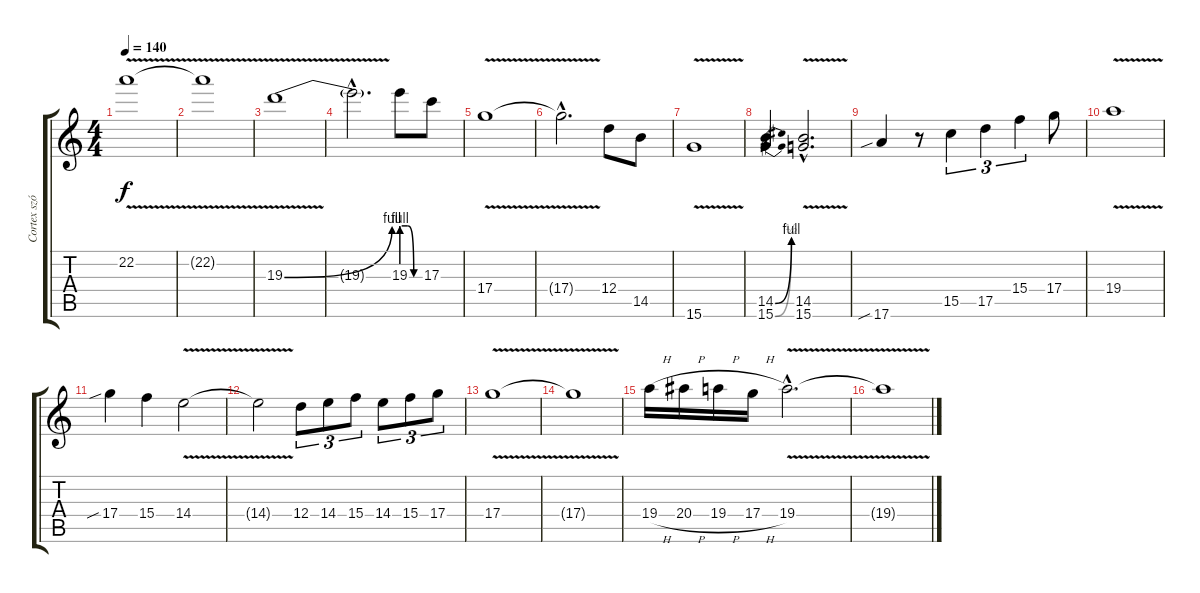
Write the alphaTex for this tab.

\track ("Cortex szóló" "Cortex szó") {instrument overdrivenguitar}
\staff {score tabs}
\tuning (E4 B3 G3 D3 A2 E2) {hide}
\ts (4 4)
\tempo 140
\clef g2
\ks c
22.2{v}.1{dy f} |
22.2{t}.1 |
19.3{be (bend 0 0 60 4) v}.1 |
19.3{hac t}.2{d} 19.3{be (custom 0 4 20 4 40 0 60 0)}.8 17.3.8 |
17.4{v}.1 |
17.4{hac t}.2{d} 12.4.8 14.5.8 |
15.6{v}.1 |
(14.5{be (bend 0 0 60 4)} 15.6{be (bend 0 0 60 2)}).4 (14.5{v hac} 15.6{v hac}).2{d} |
17.6{sib}.4 r.8 15.5.4{tu (3 2)} 17.5.4{tu (3 2)} 15.4.4{tu (3 2)} 17.4.8 |
19.4{v}.1 |
17.4{sib}.4 15.4.4 14.4{v}.2 |
14.4{t}.2 12.4.8{tu (3 2)} 14.4.8{tu (3 2)} 15.4.8{tu (3 2)} 14.4.8{tu (3 2)} 15.4.8{tu (3 2)} 17.4.8{tu (3 2)} |
17.4{v}.1 |
17.4{t}.1 |
19.4{h}.16 20.4{h}.16 19.4{h}.16 17.4{h}.16 19.4{v hac}.2{d} |
19.4{t}.1
